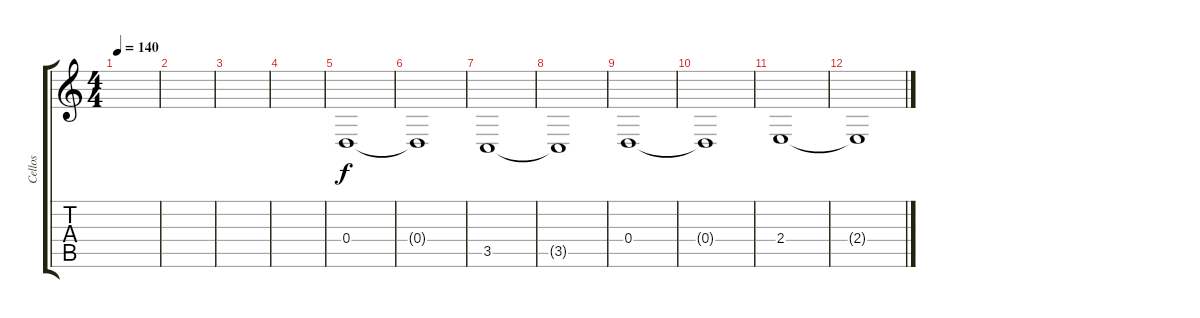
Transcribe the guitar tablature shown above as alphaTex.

\track ("Cellos" "Cellos") {instrument cello}
\staff {score tabs}
\tuning (E4 B3 G3 D3 A2 E2) {hide}
\ts (4 4)
\tempo 140
\clef g2
\ks c
|
|
|
|
0.4.1 |
0.4{t}.1 |
3.5.1 |
3.5{t}.1 |
0.4.1 |
0.4{t}.1 |
2.4.1 |
2.4{t}.1
